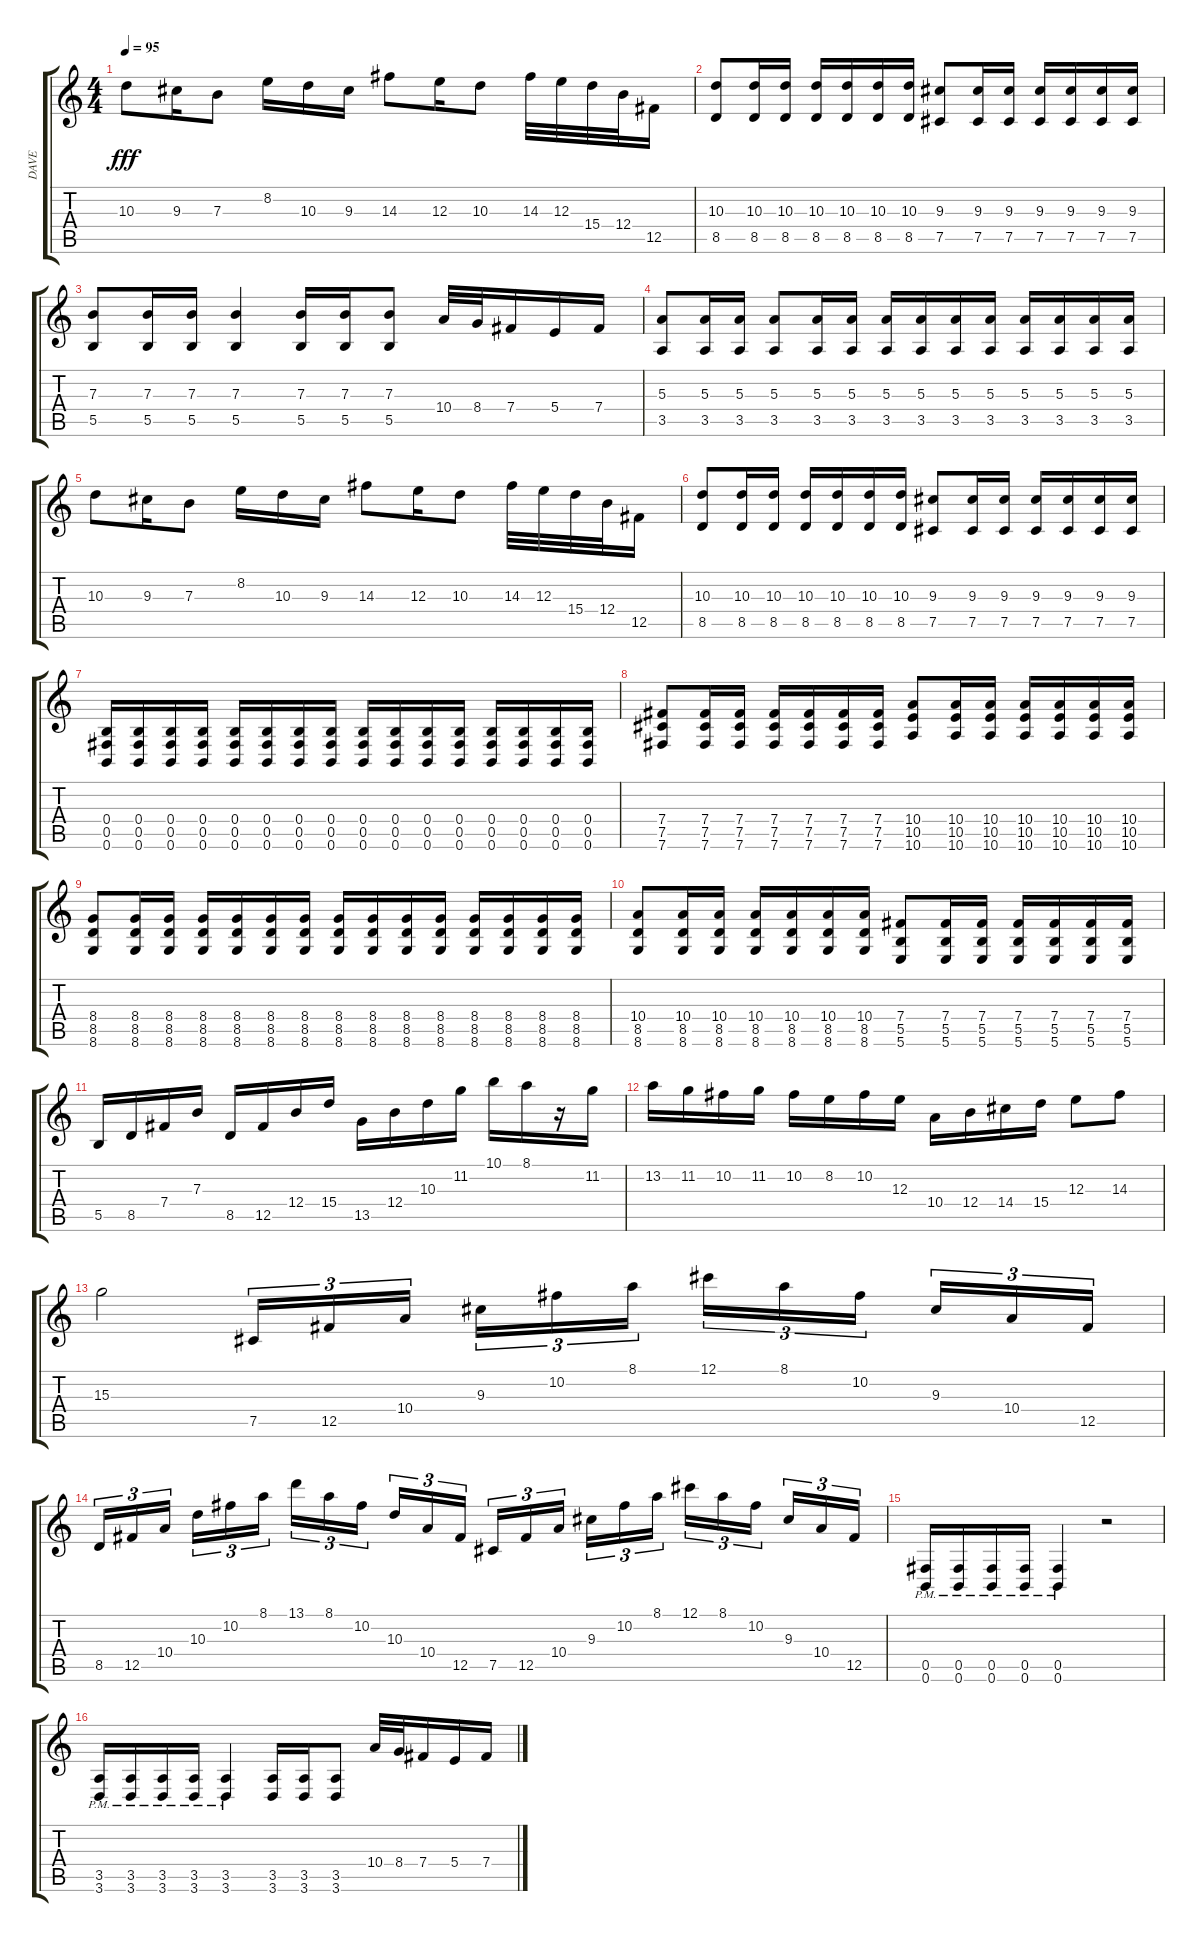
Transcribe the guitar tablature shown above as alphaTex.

\track ("DAVE" "DAVE") {instrument distortionguitar}
\staff {score tabs}
\tuning (Db4 Ab3 E3 B2 Gb2 B1) {hide}
\ts (4 4)
\tempo 95
\clef g2
\ks c
10.3.8{dy fff} 9.3.16 7.3.8 8.2.16 10.3.16 9.3.16 14.3.8 12.3.16 10.3.8 14.3.32 12.3.32 15.4.32 12.4.32 12.5.16 |
(10.3 8.5).8 (10.3 8.5).16 (10.3 8.5).16 (10.3 8.5).16 (10.3 8.5).16 (10.3 8.5).16 (10.3 8.5).16 (9.3 7.5).8 (9.3 7.5).16 (9.3 7.5).16 (9.3 7.5).16 (9.3 7.5).16 (9.3 7.5).16 (9.3 7.5).16 |
(7.3 5.5).8 (7.3 5.5).16 (7.3 5.5).16 (7.3 5.5).4 (7.3 5.5).16 (7.3 5.5).16 (7.3 5.5).8 10.4.32 8.4.32 7.4.16 5.4.16 7.4.16 |
(5.3 3.5).8 (5.3 3.5).16 (5.3 3.5).16 (5.3 3.5).8 (5.3 3.5).16 (5.3 3.5).16 (5.3 3.5).16 (5.3 3.5).16 (5.3 3.5).16 (5.3 3.5).16 (5.3 3.5).16 (5.3 3.5).16 (5.3 3.5).16 (5.3 3.5).16 |
10.3.8 9.3.16 7.3.8 8.2.16 10.3.16 9.3.16 14.3.8 12.3.16 10.3.8 14.3.32 12.3.32 15.4.32 12.4.32 12.5.16 |
(10.3 8.5).8 (10.3 8.5).16 (10.3 8.5).16 (10.3 8.5).16 (10.3 8.5).16 (10.3 8.5).16 (10.3 8.5).16 (9.3 7.5).8 (9.3 7.5).16 (9.3 7.5).16 (9.3 7.5).16 (9.3 7.5).16 (9.3 7.5).16 (9.3 7.5).16 |
(0.4 0.5 0.6).16 (0.4 0.5 0.6).16 (0.4 0.5 0.6).16 (0.4 0.5 0.6).16 (0.4 0.5 0.6).16 (0.4 0.5 0.6).16 (0.4 0.5 0.6).16 (0.4 0.5 0.6).16 (0.4 0.5 0.6).16 (0.4 0.5 0.6).16 (0.4 0.5 0.6).16 (0.4 0.5 0.6).16 (0.4 0.5 0.6).16 (0.4 0.5 0.6).16 (0.4 0.5 0.6).16 (0.4 0.5 0.6).16 |
(7.4 7.5 7.6).8 (7.4 7.5 7.6).16 (7.4 7.5 7.6).16 (7.4 7.5 7.6).16 (7.4 7.5 7.6).16 (7.4 7.5 7.6).16 (7.4 7.5 7.6).16 (10.4 10.5 10.6).8 (10.4 10.5 10.6).16 (10.4 10.5 10.6).16 (10.4 10.5 10.6).16 (10.4 10.5 10.6).16 (10.4 10.5 10.6).16 (10.4 10.5 10.6).16 |
(8.4 8.5 8.6).8 (8.4 8.5 8.6).16 (8.4 8.5 8.6).16 (8.4 8.5 8.6).16 (8.4 8.5 8.6).16 (8.4 8.5 8.6).16 (8.4 8.5 8.6).16 (8.4 8.5 8.6).16 (8.4 8.5 8.6).16 (8.4 8.5 8.6).16 (8.4 8.5 8.6).16 (8.4 8.5 8.6).16 (8.4 8.5 8.6).16 (8.4 8.5 8.6).16 (8.4 8.5 8.6).16 |
(10.4 8.5 8.6).8 (10.4 8.5 8.6).16 (10.4 8.5 8.6).16 (10.4 8.5 8.6).16 (10.4 8.5 8.6).16 (10.4 8.5 8.6).16 (10.4 8.5 8.6).16 (7.4 5.5 5.6).8 (7.4 5.5 5.6).16 (7.4 5.5 5.6).16 (7.4 5.5 5.6).16 (7.4 5.5 5.6).16 (7.4 5.5 5.6).16 (7.4 5.5 5.6).16 |
5.5.16 8.5.16 7.4.16 7.3.16 8.5.16 12.5.16 12.4.16 15.4.16 13.5.16 12.4.16 10.3.16 11.2.16 10.1.16 8.1.16 r.16 11.2.16 |
13.2.16 11.2.16 10.2.16 11.2.16 10.2.16 8.2.16 10.2.16 12.3.16 10.4.16 12.4.16 14.4.16 15.4.16 12.3.8 14.3.8 |
15.3.2 7.5.16{tu (3 2)} 12.5.16{tu (3 2)} 10.4.16{tu (3 2) beam splitsecondary} 9.3.16{tu (3 2)} 10.2.16{tu (3 2)} 8.1.16{tu (3 2)} 12.1.16{tu (3 2)} 8.1.16{tu (3 2)} 10.2.16{tu (3 2) beam splitsecondary} 9.3.16{tu (3 2)} 10.4.16{tu (3 2)} 12.5.16{tu (3 2)} |
8.5.16{tu (3 2)} 12.5.16{tu (3 2)} 10.4.16{tu (3 2) beam splitsecondary} 10.3.16{tu (3 2)} 10.2.16{tu (3 2)} 8.1.16{tu (3 2)} 13.1.16{tu (3 2)} 8.1.16{tu (3 2)} 10.2.16{tu (3 2) beam splitsecondary} 10.3.16{tu (3 2)} 10.4.16{tu (3 2)} 12.5.16{tu (3 2)} 7.5.16{tu (3 2)} 12.5.16{tu (3 2)} 10.4.16{tu (3 2) beam splitsecondary} 9.3.16{tu (3 2)} 10.2.16{tu (3 2)} 8.1.16{tu (3 2)} 12.1.16{tu (3 2)} 8.1.16{tu (3 2)} 10.2.16{tu (3 2) beam splitsecondary} 9.3.16{tu (3 2)} 10.4.16{tu (3 2)} 12.5.16{tu (3 2)} |
(0.5{pm} 0.6{pm}).16 (0.5{pm} 0.6{pm}).16 (0.5{pm} 0.6{pm}).16 (0.5{pm} 0.6{pm}).16 (0.5{pm} 0.6{pm}).4 r.2 |
(3.5{pm} 3.6{pm}).16 (3.5{pm} 3.6{pm}).16 (3.5{pm} 3.6{pm}).16 (3.5{pm} 3.6{pm}).16 (3.5{pm} 3.6{pm}).4 (3.5 3.6).16 (3.5 3.6).16 (3.5 3.6).8 10.4.32 8.4.32 7.4.16 5.4.16 7.4.16
